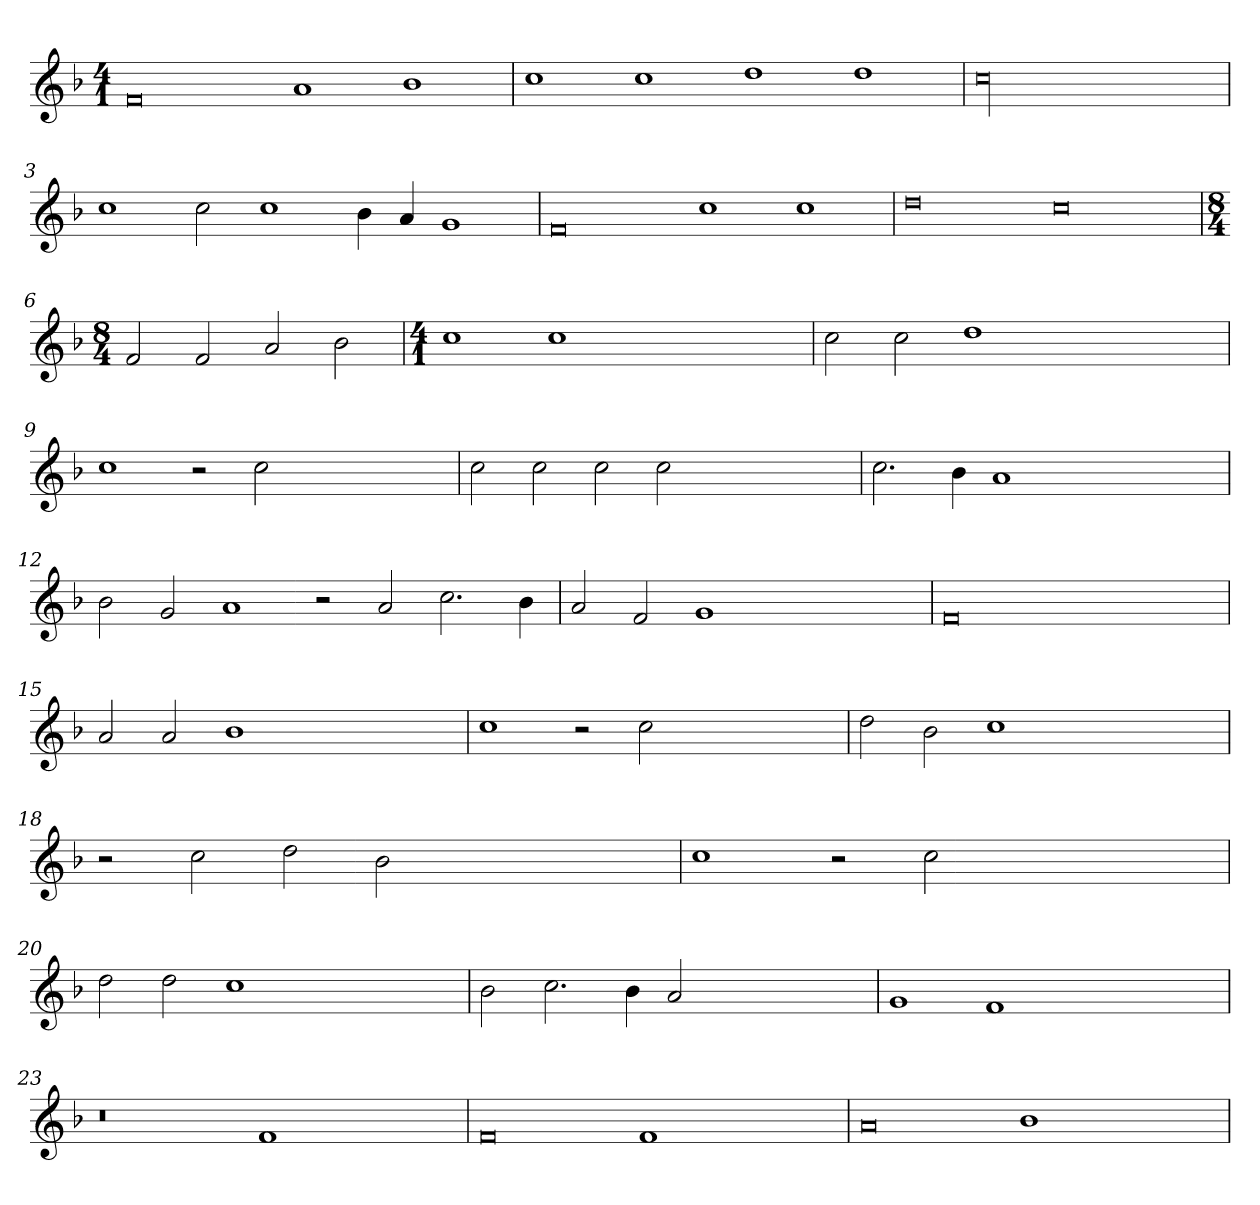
**kern
*part1
*staff1
*clefG2
*k[b-]
*F:
*M4/1
=
0f
1a
1b-
=1
1cc
1cc
1dd
1dd
=2
00cc
=3
1cc
2cc
1cc
4b-
4a
1g
=4
0f
1cc
1cc
=5
0dd
0cc
=6
*M8/4
2f
2f
2a
2b-
=7
*M4/1
1cc
1cc
0ryy
=8
2cc
2cc
1dd
0ryy
=9
1cc
2r
2cc
0ryy
=10
2cc
2cc
2cc
2cc
0ryy
=11
2.cc
4b-
1a
0ryy
=12
2b-
2g
1a
2r
2a
2.cc
4b-
=13
2a
2f
1g
0ryy
=14
0f
0ryy
=15
2a
2a
1b-
0ryy
=16
1cc
2r
2cc
0ryy
=17
2dd
2b-
1cc
0ryy
=18
2r
2cc
2dd
2b-
0ryy
=19
1cc
2r
2cc
0ryy
=20
2dd
2dd
1cc
0ryy
=21
2b-
2.cc
4b-
2a
0ryy
=22
1g
1f
0ryy
=23
0r
1f
1ryy
=24
0f
1f
1ryy
=25
0a
1b-
1ryy
=
*-
